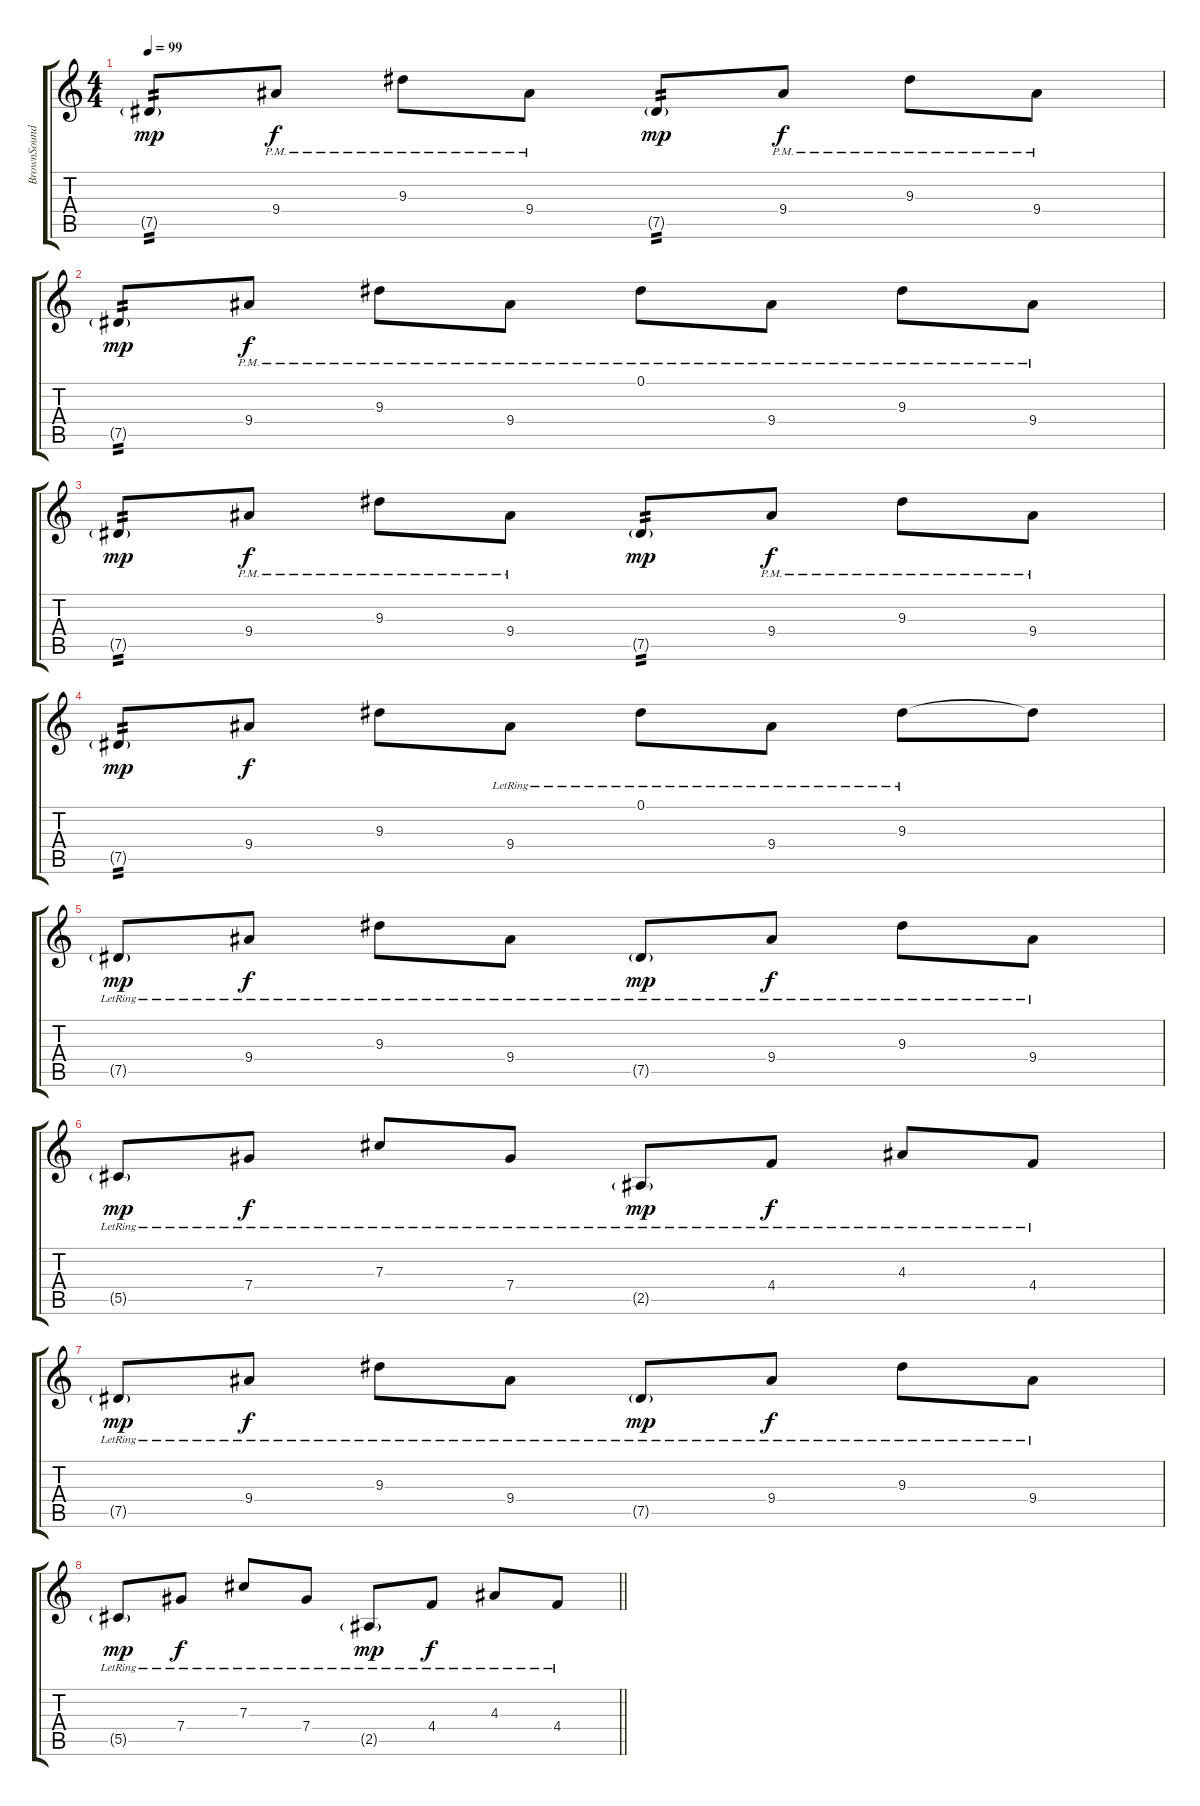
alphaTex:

\track ("BrownSound" "BrownSound") {instrument distortionguitar}
\staff {score tabs}
\tuning (Eb4 Bb3 Gb3 Db3 Ab2 Db2) {hide}
\ts (4 4)
\tempo 99
\clef g2
\ks c
7.5{g}.8{tp 2 dy mp volume 14 instrument distortionguitar} 9.4{pm}.8{dy f} 9.3{pm}.8 9.4{pm}.8 7.5{g}.8{tp 2 dy mp} 9.4{pm}.8{dy f} 9.3{pm}.8 9.4{pm}.8 |
7.5{g}.8{tp 2 dy mp} 9.4{pm}.8{dy f} 9.3{pm}.8 9.4{pm}.8 0.1{pm}.8 9.4{pm}.8 9.3{pm}.8 9.4{pm}.8 |
7.5{g}.8{tp 2 dy mp} 9.4{pm}.8{dy f} 9.3{pm}.8 9.4{pm}.8 7.5{g}.8{tp 2 dy mp} 9.4{pm}.8{dy f} 9.3{pm}.8 9.4{pm}.8 |
7.5{g}.8{tp 2 dy mp} 9.4.8{dy f} 9.3.8 9.4{lr}.8 0.1{lr}.8 9.4{lr}.8 9.3{lr}.8 9.3{t}.8 |
7.5{g lr}.8{dy mp} 9.4{lr}.8{dy f} 9.3{lr}.8 9.4{lr}.8 7.5{g lr}.8{dy mp} 9.4{lr}.8{dy f} 9.3{lr}.8 9.4{lr}.8 |
5.5{g lr}.8{dy mp} 7.4{lr}.8{dy f} 7.3{lr}.8 7.4{lr}.8 2.5{g lr}.8{dy mp} 4.4{lr}.8{dy f} 4.3{lr}.8 4.4{lr}.8 |
7.5{g lr}.8{dy mp} 9.4{lr}.8{dy f} 9.3{lr}.8 9.4{lr}.8 7.5{g lr}.8{dy mp} 9.4{lr}.8{dy f} 9.3{lr}.8 9.4{lr}.8 |
\barLineRight lightlight
5.5{g lr}.8{dy mp} 7.4{lr}.8{dy f} 7.3{lr}.8 7.4{lr}.8 2.5{g lr}.8{dy mp} 4.4{lr}.8{dy f} 4.3{lr}.8 4.4{lr}.8
